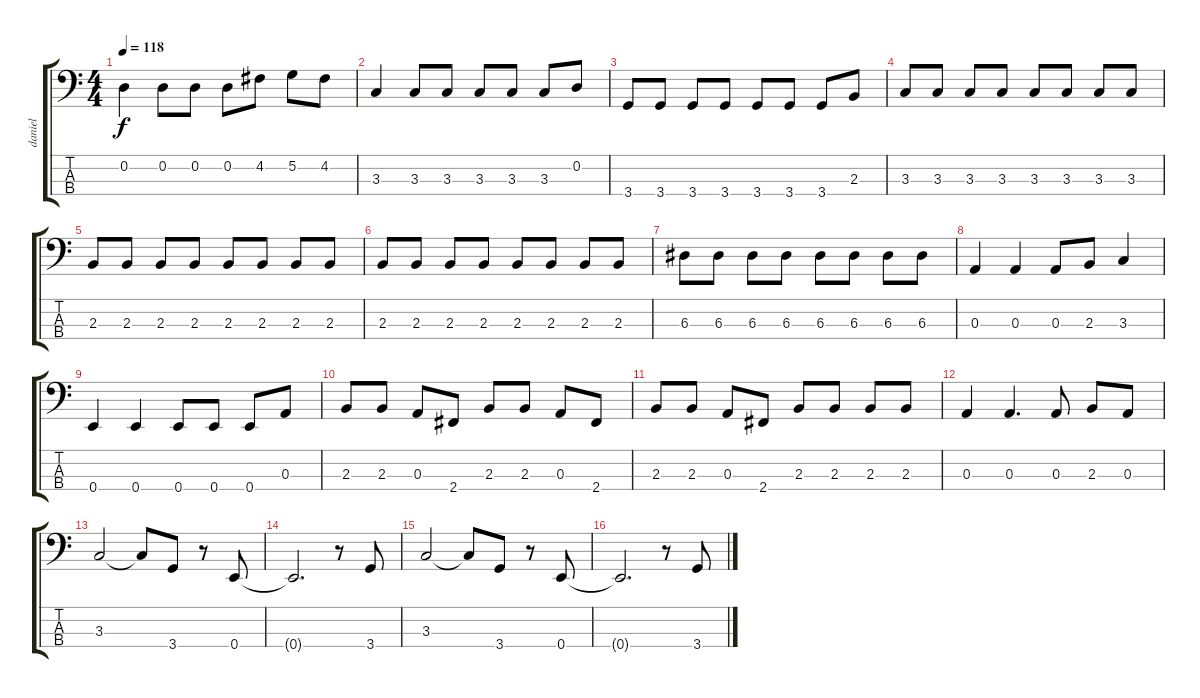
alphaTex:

\track ("daniel" "daniel") {instrument electricbasspick}
\staff {score tabs}
\tuning (G2 D2 A1 E1) {hide}
\ts (4 4)
\tempo 118
\clef f4
\ks c
0.2.4{dy f} 0.2.8 0.2.8 0.2.8 4.2.8 5.2.8 4.2.8 |
3.3.4 3.3.8 3.3.8 3.3.8 3.3.8 3.3.8 0.2.8 |
3.4.8 3.4.8 3.4.8 3.4.8 3.4.8 3.4.8 3.4.8 2.3.8 |
3.3.8 3.3.8 3.3.8 3.3.8 3.3.8 3.3.8 3.3.8 3.3.8 |
2.3.8 2.3.8 2.3.8 2.3.8 2.3.8 2.3.8 2.3.8 2.3.8 |
2.3.8 2.3.8 2.3.8 2.3.8 2.3.8 2.3.8 2.3.8 2.3.8 |
6.3.8 6.3.8 6.3.8 6.3.8 6.3.8 6.3.8 6.3.8 6.3.8 |
0.3.4 0.3.4 0.3.8 2.3.8 3.3.4 |
0.4.4 0.4.4 0.4.8 0.4.8 0.4.8 0.3.8 |
2.3.8 2.3.8 0.3.8 2.4.8 2.3.8 2.3.8 0.3.8 2.4.8 |
2.3.8 2.3.8 0.3.8 2.4.8 2.3.8 2.3.8 2.3.8 2.3.8 |
0.3.4 0.3.4{d} 0.3.8 2.3.8 0.3.8 |
3.3.2 3.3{t}.8 3.4.8 r.8 0.4.8 |
0.4{t}.2{d} r.8 3.4.8 |
3.3.2 3.3{t}.8 3.4.8 r.8 0.4.8 |
0.4{t}.2{d} r.8 3.4.8
